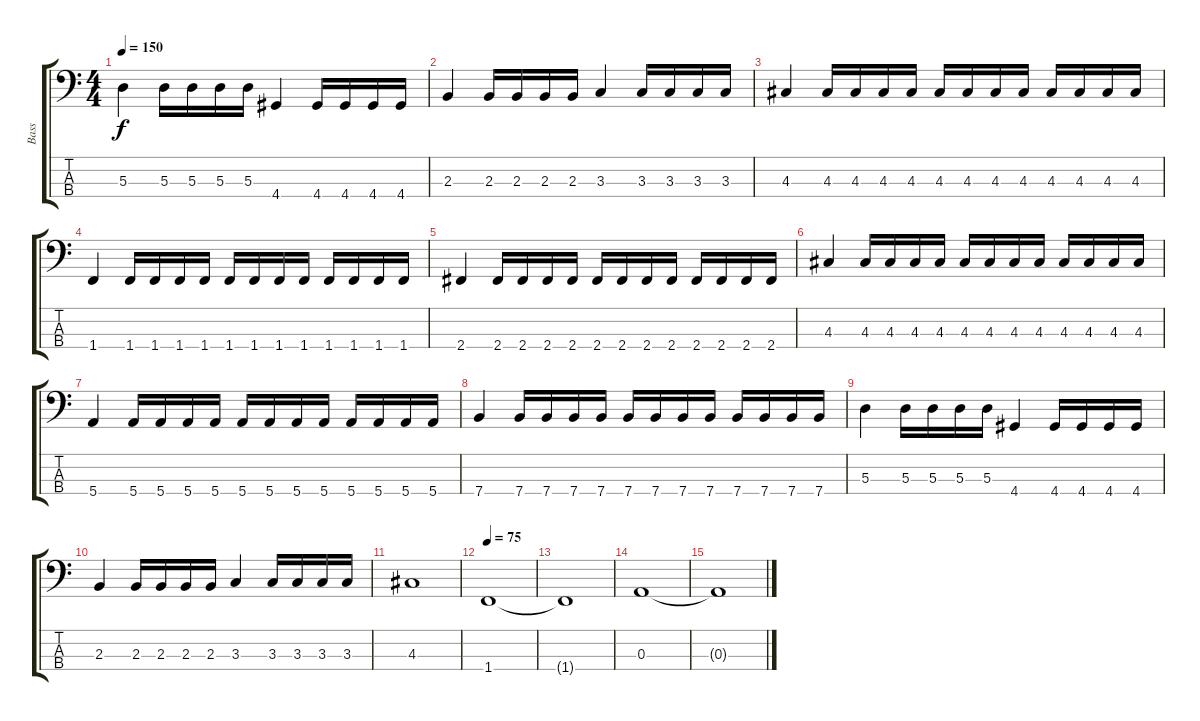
\track ("Bass" "Bass") {instrument electricbasspick}
\staff {score tabs}
\tuning (G2 D2 A1 E1) {hide}
\ts (4 4)
\tempo 150
\clef f4
\ks c
5.3.4{dy f} 5.3.16 5.3.16 5.3.16 5.3.16 4.4.4 4.4.16 4.4.16 4.4.16 4.4.16 |
2.3.4 2.3.16 2.3.16 2.3.16 2.3.16 3.3.4 3.3.16 3.3.16 3.3.16 3.3.16 |
4.3.4 4.3.16 4.3.16 4.3.16 4.3.16 4.3.16 4.3.16 4.3.16 4.3.16 4.3.16 4.3.16 4.3.16 4.3.16 |
1.4.4 1.4.16 1.4.16 1.4.16 1.4.16 1.4.16 1.4.16 1.4.16 1.4.16 1.4.16 1.4.16 1.4.16 1.4.16 |
2.4.4 2.4.16 2.4.16 2.4.16 2.4.16 2.4.16 2.4.16 2.4.16 2.4.16 2.4.16 2.4.16 2.4.16 2.4.16 |
4.3.4 4.3.16 4.3.16 4.3.16 4.3.16 4.3.16 4.3.16 4.3.16 4.3.16 4.3.16 4.3.16 4.3.16 4.3.16 |
5.4.4 5.4.16 5.4.16 5.4.16 5.4.16 5.4.16 5.4.16 5.4.16 5.4.16 5.4.16 5.4.16 5.4.16 5.4.16 |
7.4.4 7.4.16 7.4.16 7.4.16 7.4.16 7.4.16 7.4.16 7.4.16 7.4.16 7.4.16 7.4.16 7.4.16 7.4.16 |
5.3.4 5.3.16 5.3.16 5.3.16 5.3.16 4.4.4 4.4.16 4.4.16 4.4.16 4.4.16 |
2.3.4 2.3.16 2.3.16 2.3.16 2.3.16 3.3.4 3.3.16 3.3.16 3.3.16 3.3.16 |
4.3.1 |
\tempo 75
1.4.1 |
1.4{t}.1 |
0.3.1 |
0.3{t}.1
